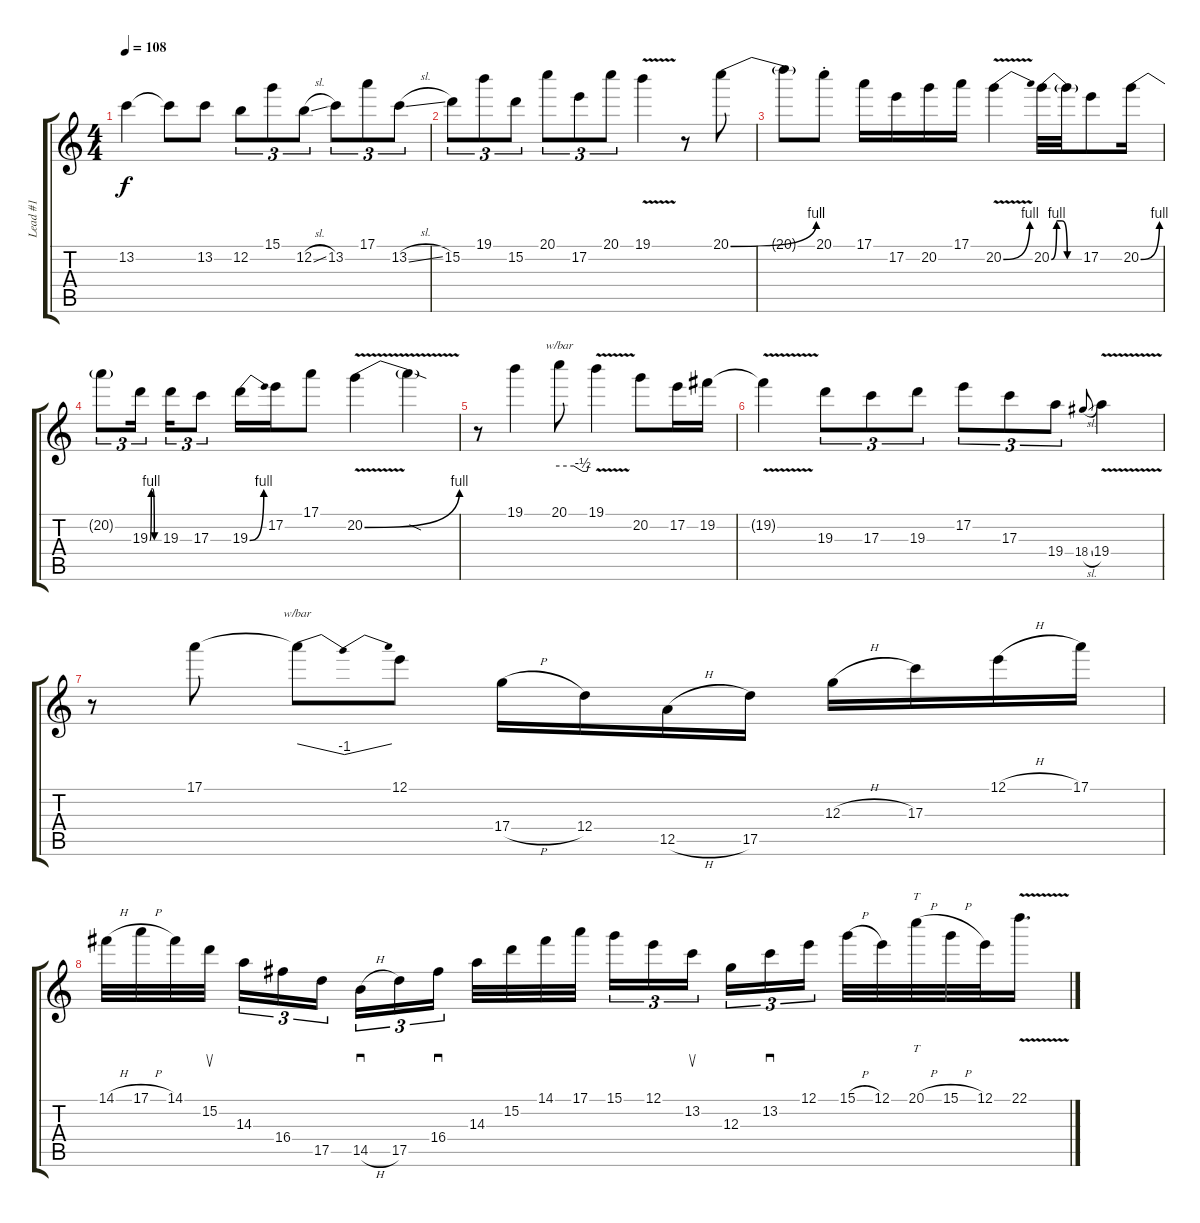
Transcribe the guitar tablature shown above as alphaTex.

\track ("Lead #1" "Lead #1") {instrument overdrivenguitar}
\staff {score tabs}
\tuning (E4 B3 G3 D3 A2 E2) {hide}
\ts (4 4)
\tempo 108
\clef g2
\ks c
13.2{t}.4{dy f} 13.2{t}.8 13.2.8 12.2.8{tu (3 2)} 15.1.8{tu (3 2)} 12.2{sl}.8{tu (3 2)} 13.2.8{tu (3 2)} 17.1.8{tu (3 2)} 13.2{sl}.8{tu (3 2)} |
15.2.8{tu (3 2)} 19.1.8{tu (3 2)} 15.2.8{tu (3 2)} 20.1.8{tu (3 2)} 17.2.8{tu (3 2)} 20.1.8{tu (3 2)} 19.1{v}.4 r.8 20.1{be (bend 0 0 60 4)}.8 |
20.1{t}.8 20.1{st}.8 17.1.16 17.2.16 20.2.16 17.1.16 20.2{be (bend 0 0 60 4) v}.4 20.2{be (custom 0 0 10 4 20 4 30 0 60 0)}.32 20.2{t}.32 17.2.8 20.2{be (bend 0 0 60 4)}.16 |
20.2{t}.8{tu (3 2)} 19.3{be (custom 0 0 10 4 20 4 30 0 60 0)}.16{tu (3 2) beam splitsecondary} 19.3.16{tu (3 2)} 17.3.8{tu (3 2)} 19.3{be (bend 0 0 60 4)}.16 17.2.16 17.1.8 20.2{be (bend 0 0 60 4) v}.4 20.2{sod t}.4 |
r.8 19.1.4 20.1.8{tbe (custom default 0 0 30 0 48 -2 57 -2 60 0)} 19.1{v}.4 20.2.8 17.2.16 19.2.16 |
19.2{v t}.4 19.3.8{tu (3 2)} 17.3.8{tu (3 2)} 19.3.8{tu (3 2)} 17.2.8{tu (3 2)} 17.3.8{tu (3 2)} 19.4.8{tu (3 2)} 18.4{sl}.8{gr onbeat} 19.4{v}.4 |
r.8 17.1.8 17.1{t}.8{tbe (dip default 0 0 30 -4 60 0)} 12.1.8 17.4{h}.16 12.4.16 12.5{h}.16 17.5.16 12.3{h}.16 17.3.16 12.1{h}.16 17.1.16 |
14.1{h}.32 17.1{h}.32 14.1.32 15.2.32{su beam splitsecondary} 14.3.16{tu (3 2)} 16.4.16{tu (3 2)} 17.5.16{tu (3 2)} 14.5{h}.16{sd tu (3 2)} 17.5.16{tu (3 2)} 16.4.16{sd tu (3 2) beam splitsecondary} 14.3.32 15.2.32 14.1.32 17.1.32 15.1.16{tu (3 2)} 12.1.16{tu (3 2)} 13.2.16{su tu (3 2) beam splitsecondary} 12.3.16{tu (3 2)} 13.2.16{sd tu (3 2)} 12.1.16{tu (3 2)} 15.1{h}.32 12.1.32 20.1{h}.32{tt} 15.1{h}.32 12.1.32 22.1{v}.16{d}
